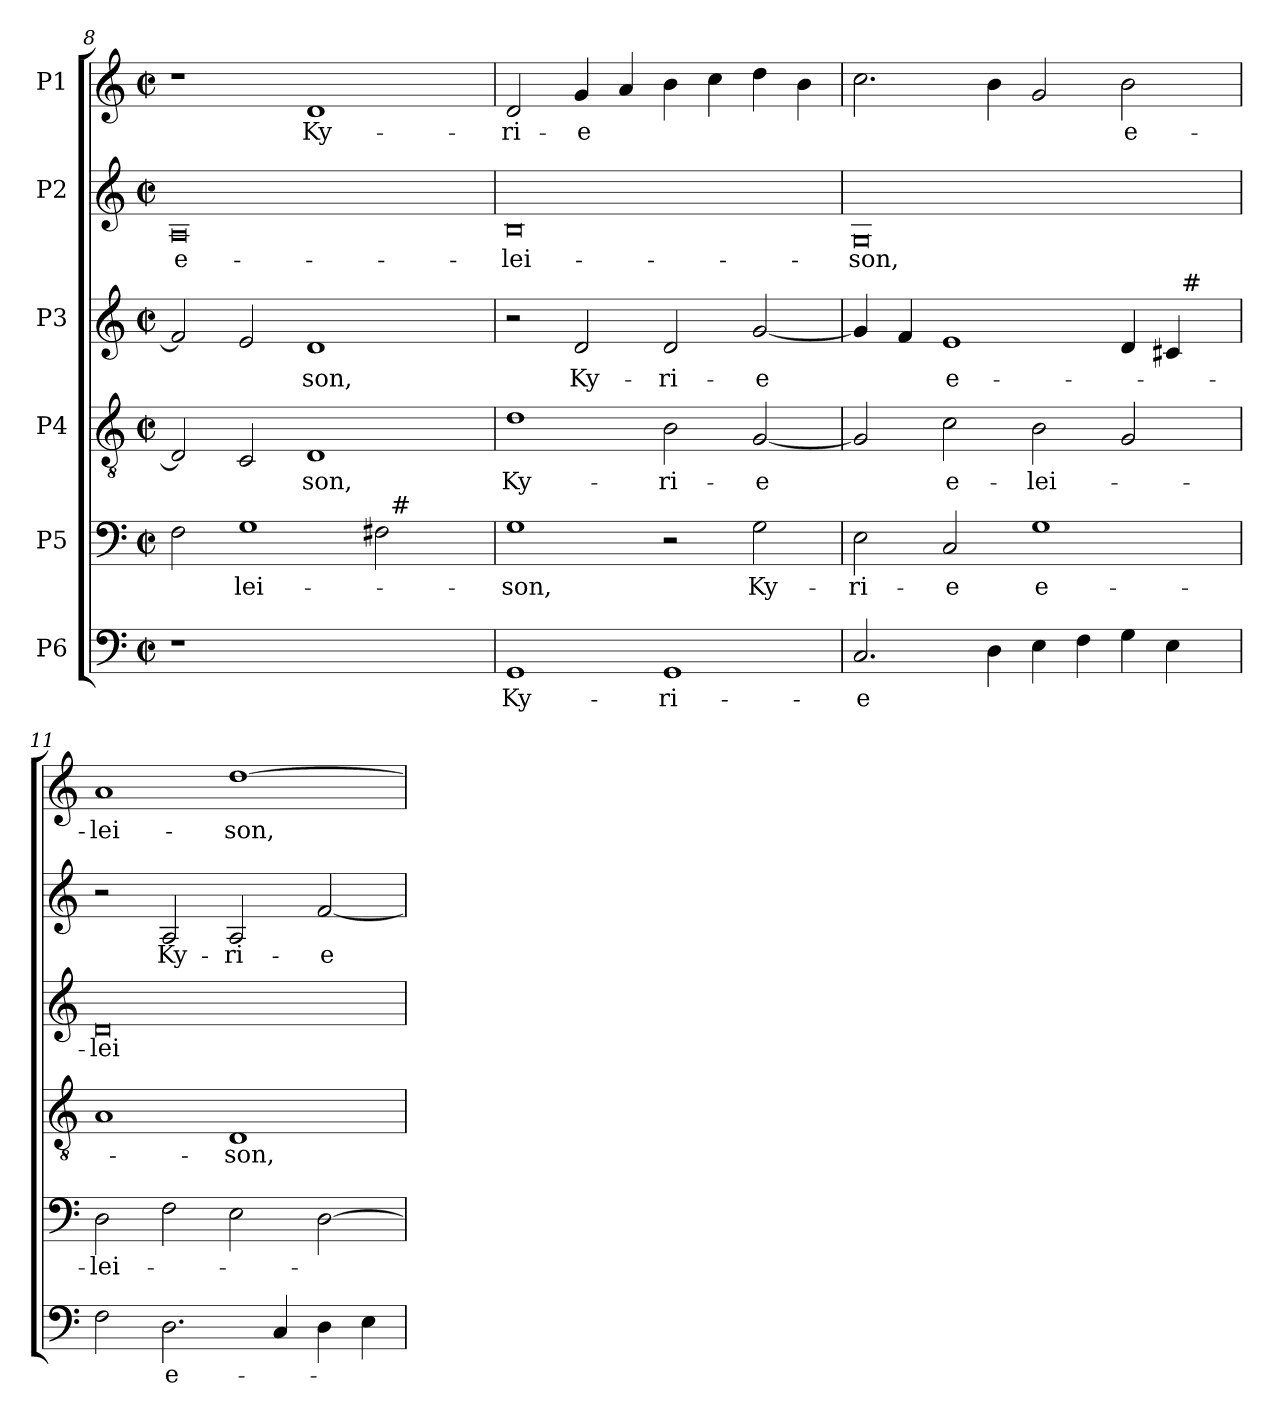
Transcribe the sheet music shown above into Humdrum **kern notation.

**kern	**text	**kern	**text	**kern	**text	**kern	**text	**kern	**text	**kern	**text
*part6	*part6	*part5	*part5	*part4	*part4	*part3	*part3	*part2	*part2	*part1	*part1
*staff6	*staff6	*staff5	*staff5	*staff4	*staff4	*staff3	*staff3	*staff2	*staff2	*staff1	*staff1
*I"P6	*	*I"P5	*	*I"P4	*	*I"P3	*	*I"P2	*	*I"P1	*
*clefF4	*	*clefF4	*	*clefGv2	*	*clefG2	*	*clefG2	*	*clefG2	*
*	*	*	*	*ITrd7c12	*	*	*	*	*	*	*
*k[]	*	*k[]	*	*k[]	*	*k[]	*	*k[]	*	*k[]	*
*C:	*	*C:	*	*C:	*	*C:	*	*C:	*	*C:	*
*M2/2	*	*M2/2	*	*M2/2	*	*M2/2	*	*M2/2	*	*M2/2	*
*met(c|)	*	*met(c|)	*	*met(c|)	*	*met(c|)	*	*met(c|)	*	*met(c|)	*
=8	=8	=8	=8	=8	=8	=8	=8	=8	=8	=8	=8
!LO:N:vis=1	!	!	!	!	!	!	!	!	!	!	!
!	!	!	!	!	!	!	!	!	!LO:LY:b:color=#000000	!	!
*	*	*^	*	*	*	*	*	*	*	*	*
1r	.	2Fi\	1ryy	.	2DDi/]	.	2fi/]	.	0Ai	e-	1r	.
!	!	!	!	!LO:LY:b:color=#000000	!	!	!	!	!	!	!	!
.	.	1Gi	.	-lei-	2CCi/	.	2ei/	.	.	.	.	.
!	!	!	!	!	!	!LO:LY:b:color=#000000	!	!	!	!	!	!
!	!	!	!	!	!	!	!	!LO:LY:b:color=#000000	!	!	!	!
!	!	!	!	!	!	!	!	!	!	!	!	!LO:LY:b:color=#000000
1ryy	.	.	2ryy	.	1DDi	-son,	1di	-son,	.	.	1di	Ky-
.	.	2F#i\	32ryy	.	.	.	.	.	.	.	.	.
.	.	.	256ryy	.	.	.	.	.	.	.	.	.
!	!	!	!LO:TX:a:t=#	!	!	!	!	!	!	!	!	!
.	.	.	4ryy	.	.	.	.	.	.	.	.	.
.	.	.	8ryy	.	.	.	.	.	.	.	.	.
.	.	.	16ryy	.	.	.	.	.	.	.	.	.
.	.	.	64..ryy	.	.	.	.	.	.	.	.	.
*	*	*v	*v	*	*	*	*	*	*	*	*	*
=9	=9	=9	=9	=9	=9	=9	=9	=9	=9	=9	=9
*	*	*^	*	*	*	*	*	*	*	*	*
!	!LO:LY:b:color=#000000	!	!	!	!	!	!	!	!	!	!	!
*	*	*v	*v	*	*	*	*	*	*	*	*	*
*	*	*^	*	*	*	*	*	*	*	*	*
!	!	!	!	!LO:LY:b:color=#000000	!	!	!	!	!	!	!	!
*	*	*v	*v	*	*	*	*	*	*	*	*	*
*	*	*^	*	*	*	*	*	*	*	*	*
!	!	!	!	!	!	!LO:LY:b:color=#000000	!	!	!	!	!	!
*	*	*v	*v	*	*	*	*	*	*	*	*	*
*	*	*^	*	*	*	*	*	*	*	*	*
!	!	!	!	!	!	!	!	!	!	!LO:LY:b:color=#000000	!	!
*	*	*v	*v	*	*	*	*	*	*	*	*	*
*	*	*^	*	*	*	*	*	*	*	*	*
!	!	!	!	!	!	!	!	!	!	!	!	!LO:LY:b:color=#000000
*	*	*v	*v	*	*	*	*	*	*	*	*	*
1GGi	Ky-	1Gi	-son,	1Di	Ky-	2r	.	0Bi	-lei-	2di/	-ri-
!	!	!	!	!	!	!	!LO:LY:b:color=#000000	!	!	!	!
!	!	!	!	!	!	!	!	!	!	!	!LO:LY:b:color=#000000
.	.	.	.	.	.	2di/	Ky-	.	.	4gi/	-e
.	.	.	.	.	.	.	.	.	.	4ai/	.
!	!LO:LY:b:color=#000000	!	!	!	!	!	!	!	!	!	!
!	!	!	!	!	!LO:LY:b:color=#000000	!	!	!	!	!	!
!	!	!	!	!	!	!	!LO:LY:b:color=#000000	!	!	!	!
1GGi	-ri-	2r	.	2BBi\	-ri-	2di/	-ri-	.	.	4bi\	.
.	.	.	.	.	.	.	.	.	.	4cci\	.
!	!	!	!LO:LY:b:color=#000000	!	!	!	!	!	!	!	!
!	!	!	!	!	!LO:LY:b:color=#000000	!	!	!	!	!	!
!	!	!	!	!	!	!	!LO:LY:b:color=#000000	!	!	!	!
.	.	2Gi\	Ky-	[2GGi/	-e	[2gi/	-e	.	.	4ddi\	.
.	.	.	.	.	.	.	.	.	.	4bi\	.
=10	=10	=10	=10	=10	=10	=10	=10	=10	=10	=10	=10
!	!LO:LY:b:color=#000000	!	!	!	!	!	!	!	!	!	!
!	!	!	!LO:LY:b:color=#000000	!	!	!	!	!	!	!	!
!	!	!	!	!	!	!	!	!	!LO:LY:b:color=#000000	!	!
*	*	*	*	*	*	*^	*	*	*	*	*
2.Ci/	-e	2Ei\	-ri-	2GGi/]	.	4gi/]	1ryy	.	0Gi	-son,	2.cci\	.
.	.	.	.	.	.	4fi/	.	.	.	.	.	.
!	!	!	!LO:LY:b:color=#000000	!	!	!	!	!	!	!	!	!
!	!	!	!	!	!LO:LY:b:color=#000000	!	!	!	!	!	!	!
!	!	!	!	!	!	!	!	!LO:LY:b:color=#000000	!	!	!	!
.	.	2Ci/	-e	2Ci\	e-	1ei	.	e-	.	.	.	.
4Di\	.	.	.	.	.	.	.	.	.	.	4bi\	.
!	!	!	!LO:LY:b:color=#000000	!	!	!	!	!	!	!	!	!
!	!	!	!	!	!LO:LY:b:color=#000000	!	!	!	!	!	!	!
4Ei\	.	1Gi	e-	2BBi\	-lei-	.	2ryy	.	.	.	2gi/	.
4Fi\	.	.	.	.	.	.	.	.	.	.	.	.
!	!	!	!	!	!	!	!	!	!	!	!	!LO:LY:b:color=#000000
4Gi\	.	.	.	2GGi/	.	4di/	4ryy	.	.	.	2bi\	e-
4Ei\	.	.	.	.	.	4c#i/	32ryy	.	.	.	.	.
.	.	.	.	.	.	.	256ryy	.	.	.	.	.
!	!	!	!	!	!	!	!LO:TX:a:t=#	!	!	!	!	!
.	.	.	.	.	.	.	8ryy	.	.	.	.	.
.	.	.	.	.	.	.	16ryy	.	.	.	.	.
.	.	.	.	.	.	.	64..ryy	.	.	.	.	.
*	*	*	*	*	*	*v	*v	*	*	*	*	*
=11	=11	=11	=11	=11	=11	=11	=11	=11	=11	=11	=11
*	*	*	*	*	*	*^	*	*	*	*	*
!	!	!	!LO:LY:b:color=#000000	!	!	!	!	!	!	!	!	!
*	*	*	*	*	*	*v	*v	*	*	*	*	*
*	*	*	*	*	*	*^	*	*	*	*	*
!	!	!	!	!	!	!	!	!LO:LY:b:color=#000000	!	!	!	!
*	*	*	*	*	*	*v	*v	*	*	*	*	*
*	*	*	*	*	*	*^	*	*	*	*	*
!	!	!	!	!	!	!	!	!	!	!	!	!LO:LY:b:color=#000000
*	*	*	*	*	*	*v	*v	*	*	*	*	*
2Fi\	.	2Di\	-lei-	1AAi	.	0di	-lei-	2r	.	1ai	-lei-
!	!LO:LY:b:color=#000000	!	!	!	!	!	!	!	!	!	!
!	!	!	!	!	!	!	!	!	!LO:LY:b:color=#000000	!	!
2.Di\	e-	2Fi\	.	.	.	.	.	2Ai/	Ky-	.	.
!	!	!	!	!	!LO:LY:b:color=#000000	!	!	!	!	!	!
!	!	!	!	!	!	!	!	!	!LO:LY:b:color=#000000	!	!
!	!	!	!	!	!	!	!	!	!	!	!LO:LY:b:color=#000000
.	.	2Ei\	.	1DDi	-son,	.	.	2Ai/	-ri-	[1ddi	-son,
4Ci/	.	.	.	.	.	.	.	.	.	.	.
!	!	!	!	!	!	!	!	!	!LO:LY:b:color=#000000	!	!
4Di\	.	[2Di\	.	.	.	.	.	[2fi/	-e	.	.
4Ei\	.	.	.	.	.	.	.	.	.	.	.
=	=	=	=	=	=	=	=	=	=	=	=
*-	*-	*-	*-	*-	*-	*-	*-	*-	*-	*-	*-
